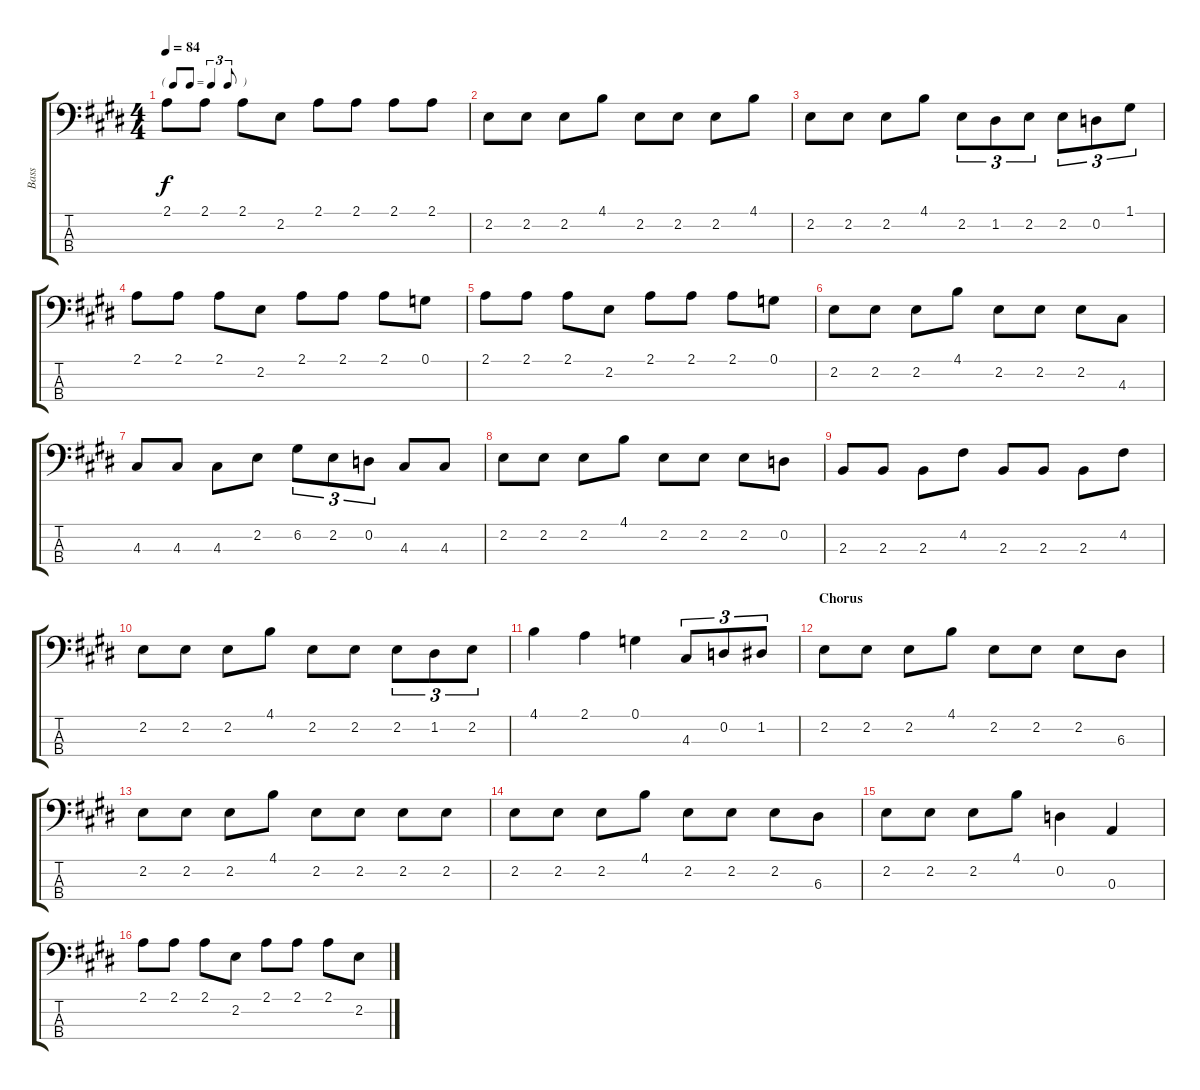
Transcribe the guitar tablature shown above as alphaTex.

\track ("Bass" "Bass") {instrument electricbassfinger}
\staff {score tabs}
\tuning (G2 D2 A1 E1) {hide}
\ts (4 4)
\tf triplet8th
\tempo 84
\clef f4
\ks e
2.1.8{dy f} 2.1.8 2.1.8 2.2.8 2.1.8 2.1.8 2.1.8 2.1.8 |
2.2.8 2.2.8 2.2.8 4.1.8 2.2.8 2.2.8 2.2.8 4.1.8 |
2.2.8 2.2.8 2.2.8 4.1.8 2.2.8{tu (3 2)} 1.2.8{tu (3 2)} 2.2.8{tu (3 2)} 2.2.8{tu (3 2)} 0.2.8{tu (3 2)} 1.1.8{tu (3 2)} |
2.1.8 2.1.8 2.1.8 2.2.8 2.1.8 2.1.8 2.1.8 0.1.8 |
2.1.8 2.1.8 2.1.8 2.2.8 2.1.8 2.1.8 2.1.8 0.1.8 |
2.2.8 2.2.8 2.2.8 4.1.8 2.2.8 2.2.8 2.2.8 4.3.8 |
4.3.8 4.3.8 4.3.8 2.2.8 6.2.8{tu (3 2)} 2.2.8{tu (3 2)} 0.2.8{tu (3 2)} 4.3.8 4.3.8 |
2.2.8 2.2.8 2.2.8 4.1.8 2.2.8 2.2.8 2.2.8 0.2.8 |
2.3.8 2.3.8 2.3.8 4.2.8 2.3.8 2.3.8 2.3.8 4.2.8 |
2.2.8 2.2.8 2.2.8 4.1.8 2.2.8 2.2.8 2.2.8{tu (3 2)} 1.2.8{tu (3 2)} 2.2.8{tu (3 2)} |
4.1.4 2.1.4 0.1.4 4.3.8{tu (3 2)} 0.2.8{tu (3 2)} 1.2.8{tu (3 2)} |
\section ("" "Chorus")
2.2.8 2.2.8 2.2.8 4.1.8 2.2.8 2.2.8 2.2.8 6.3.8 |
2.2.8 2.2.8 2.2.8 4.1.8 2.2.8 2.2.8 2.2.8 2.2.8 |
2.2.8 2.2.8 2.2.8 4.1.8 2.2.8 2.2.8 2.2.8 6.3.8 |
2.2.8 2.2.8 2.2.8 4.1.8 0.2.4 0.3.4 |
2.1.8 2.1.8 2.1.8 2.2.8 2.1.8 2.1.8 2.1.8 2.2.8
